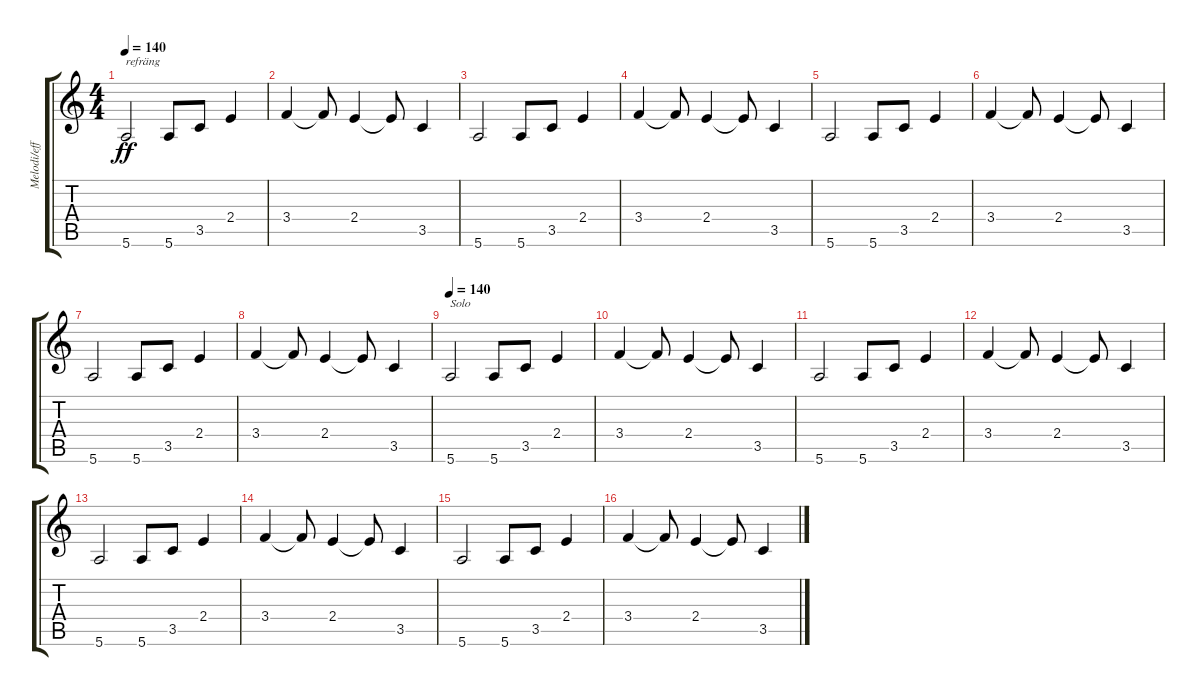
\track ("Melodi/effekter" "Melodi/eff") {instrument overdrivenguitar}
\staff {score tabs}
\tuning (E4 B3 G3 D3 A2 E2) {hide}
\ts (4 4)
\tempo 140
\clef g2
\ks c
5.6.2{txt "refräng" dy ff} 5.6.8 3.5.8 2.4.4 |
3.4.4 3.4{t}.8 2.4.4 2.4{t}.8 3.5.4 |
5.6.2 5.6.8 3.5.8 2.4.4 |
3.4.4 3.4{t}.8 2.4.4 2.4{t}.8 3.5.4 |
5.6.2 5.6.8 3.5.8 2.4.4 |
3.4.4 3.4{t}.8 2.4.4 2.4{t}.8 3.5.4 |
5.6.2 5.6.8 3.5.8 2.4.4 |
3.4.4 3.4{t}.8 2.4.4 2.4{t}.8 3.5.4 |
\tempo 140
5.6.2{txt "Solo"} 5.6.8 3.5.8 2.4.4 |
3.4.4 3.4{t}.8 2.4.4 2.4{t}.8 3.5.4 |
5.6.2 5.6.8 3.5.8 2.4.4 |
3.4.4 3.4{t}.8 2.4.4 2.4{t}.8 3.5.4 |
5.6.2 5.6.8 3.5.8 2.4.4 |
3.4.4 3.4{t}.8 2.4.4 2.4{t}.8 3.5.4 |
5.6.2 5.6.8 3.5.8 2.4.4 |
3.4.4 3.4{t}.8 2.4.4 2.4{t}.8 3.5.4
